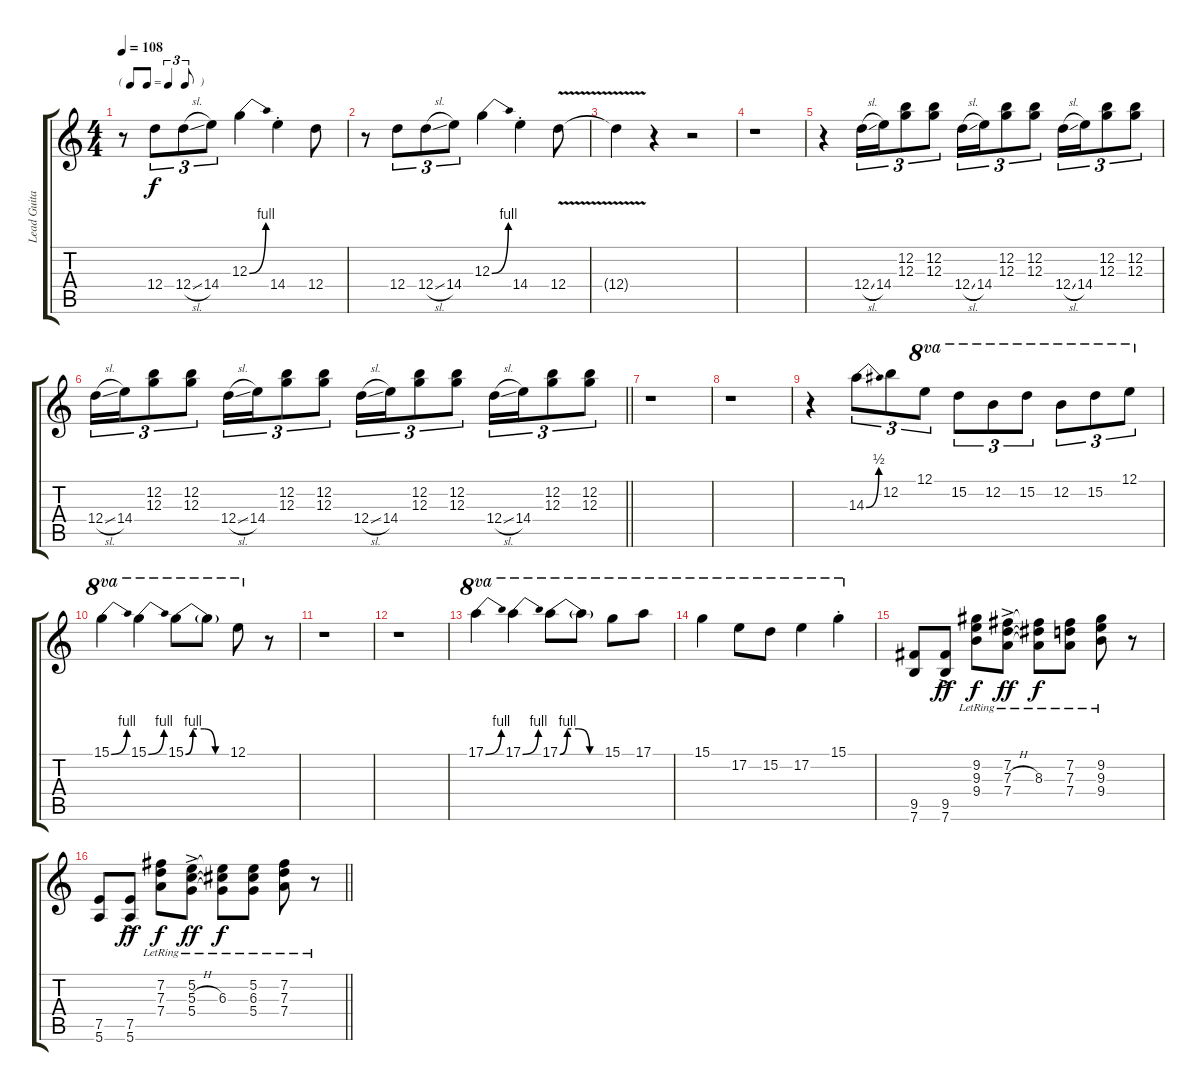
\track ("Lead Guitar" "Lead Guita") {instrument overdrivenguitar}
\staff {score tabs}
\tuning (E4 B3 G3 D3 A2 E2) {hide}
\ts (4 4)
\tf triplet8th
\tempo 108
\clef g2
\ks c
r.8{dy f} 12.4.8{tu (3 2)} 12.4{sl}.8{tu (3 2)} 14.4.8{tu (3 2)} 12.3{be (bend 0 0 60 4)}.4 14.4{st}.4 12.4.8 |
r.8 12.4.8{tu (3 2)} 12.4{sl}.8{tu (3 2)} 14.4.8{tu (3 2)} 12.3{be (bend 0 0 60 4)}.4 14.4{st}.4 12.4{v}.8 |
12.4{v t}.4 r.4 r.2 |
r.1 |
r.4 12.4{sl}.16{tu (3 2)} 14.4.16{tu (3 2)} (12.2 12.3).8{tu (3 2)} (12.2 12.3).8{tu (3 2)} 12.4{sl}.16{tu (3 2)} 14.4.16{tu (3 2)} (12.2 12.3).8{tu (3 2)} (12.2 12.3).8{tu (3 2)} 12.4{sl}.16{tu (3 2)} 14.4.16{tu (3 2)} (12.2 12.3).8{tu (3 2)} (12.2 12.3).8{tu (3 2)} |
\barLineRight lightlight
12.4{sl}.16{tu (3 2)} 14.4.16{tu (3 2)} (12.2 12.3).8{tu (3 2)} (12.2 12.3).8{tu (3 2)} 12.4{sl}.16{tu (3 2)} 14.4.16{tu (3 2)} (12.2 12.3).8{tu (3 2)} (12.2 12.3).8{tu (3 2)} 12.4{sl}.16{tu (3 2)} 14.4.16{tu (3 2)} (12.2 12.3).8{tu (3 2)} (12.2 12.3).8{tu (3 2)} 12.4{sl}.16{tu (3 2)} 14.4.16{tu (3 2)} (12.2 12.3).8{tu (3 2)} (12.2 12.3).8{tu (3 2)} |
r.1 |
r.1 |
r.4 14.3{be (bend 0 0 60 2)}.8{tu (3 2)} 12.2.8{tu (3 2)} 12.1.8{tu (3 2) ot 8va} 15.2.8{tu (3 2) ot 8va} 12.2.8{tu (3 2) ot 8va} 15.2.8{tu (3 2) ot 8va} 12.2.8{tu (3 2) ot 8va} 15.2.8{tu (3 2) ot 8va} 12.1.8{tu (3 2) ot 8va} |
15.1{be (bend 0 0 60 4)}.4{ot 8va} 15.1{be (bend 0 0 60 4)}.4{ot 8va} 15.1{be (custom 0 0 10 4 25 4 40 0 60 0)}.8{ot 8va} 15.1{t}.8{ot 8va} 12.1.8{ot 8va} r.8 |
r.1 |
r.1 |
17.1{be (bend 0 0 60 4)}.4{ot 8va} 17.1{be (bend 0 0 60 4)}.4{ot 8va} 17.1{be (custom 0 0 10 4 25 4 40 0 60 0)}.8{ot 8va} 17.1{t}.8{ot 8va} 15.1.8{ot 8va} 17.1.8{ot 8va} |
15.1.4{ot 8va} 17.2.8{ot 8va} 15.2.8{ot 8va} 17.2.4{ot 8va} 15.1{st}.4{ot 8va} |
(9.5 7.6).8 (9.5{ac} 7.6{ac}).8{dy ff} (9.2{lr} 9.3{lr} 9.4{lr}).8{dy f} (7.2{ac lr} 7.3{h ac lr} 7.4{ac lr}).8{dy ff} (7.2{t} 8.3{lr} 7.4{t}).8{dy f} (7.2{lr} 7.3{lr} 7.4{lr}).8 (9.2{lr} 9.3{lr} 9.4{lr}).8 r.8 |
\barLineRight lightlight
(7.5 5.6).8 (7.5{ac} 5.6{ac}).8{dy ff} (7.2{lr} 7.3{lr} 7.4{lr}).8{dy f} (5.2{ac lr} 5.3{h ac lr} 5.4{ac lr}).8{dy ff} (5.2{t} 6.3{lr} 5.4{t}).8{dy f} (5.2{lr} 6.3{lr} 5.4{lr}).8 (7.2{lr} 7.3{lr} 7.4{lr}).8 r.8
